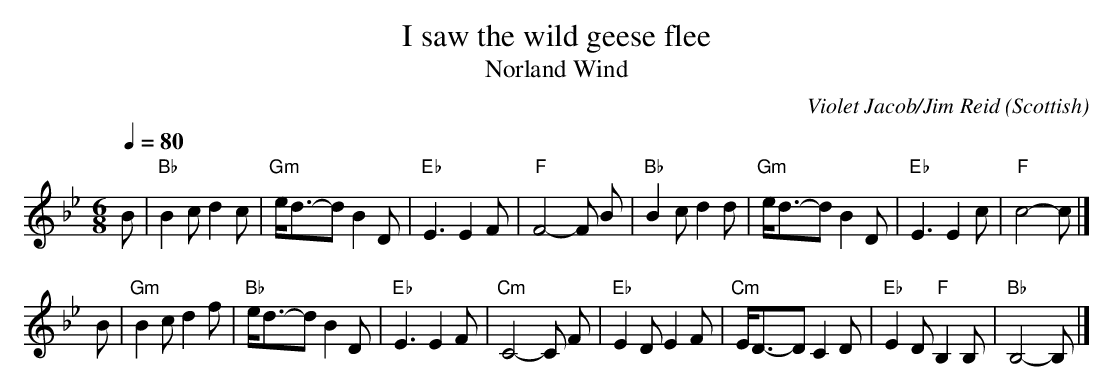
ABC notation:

X:1
T: I saw the wild geese flee
T: Norland Wind
C: Violet Jacob/Jim Reid
O: Scottish
M: 6/8
L: 1/8
Q: 1/4=80
K: Bb
B | "Bb"B2 c d2 c | "Gm"e<d-d B2 D | "Eb"E3 E2 F | "F"F4-F \
B | "Bb"B2 c d2 d | "Gm"e<d-d B2 D | "Eb"E3 E2 c | "F"c4-c |]
B | "Gm"B2 c d2 f | "Bb"e<d-d B2 D | "Eb"E3 E2 F | "Cm"C4-C \
F | "Eb"E2 D E2 F | "Cm"E<D-D C2 D | "Eb"E2 D "F"B,2 B, | "Bb"B,4-B, |]
